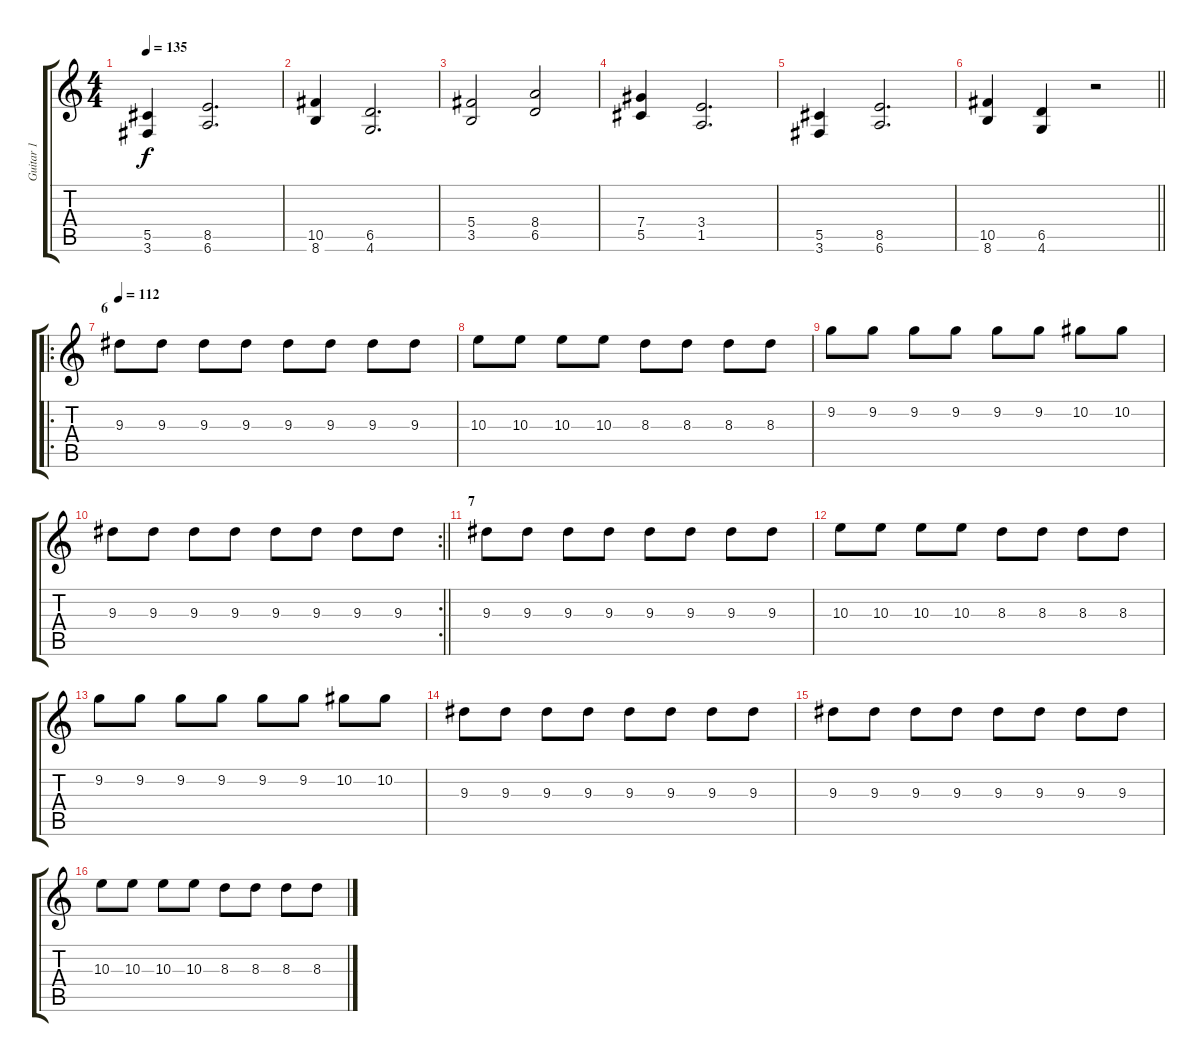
\track ("Guitar 1" "Guitar 1") {instrument distortionguitar}
\staff {score tabs}
\tuning (Eb4 Bb3 Gb3 Db3 Ab2 Eb2) {hide}
\ts (4 4)
\tempo 135
\clef g2
\ks c
(5.5 3.6).4{dy f} (8.5 6.6).2{d} |
(10.5 8.6).4 (6.5 4.6).2{d} |
(5.4 3.5).2 (8.4 6.5).2 |
(7.4 5.5).4 (3.4 1.5).2{d} |
(5.5 3.6).4 (8.5 6.6).2{d} |
\barLineRight lightlight
(10.5 8.6).4 (6.5 4.6).4 r.2 |
\ro
\section ("" "6")
\tempo 112
9.3.8 9.3.8 9.3.8 9.3.8 9.3.8 9.3.8 9.3.8 9.3.8 |
10.3.8 10.3.8 10.3.8 10.3.8 8.3.8 8.3.8 8.3.8 8.3.8 |
9.2.8 9.2.8 9.2.8 9.2.8 9.2.8 9.2.8 10.2.8 10.2.8 |
\rc 2
\barLineRight lightlight
9.3.8 9.3.8 9.3.8 9.3.8 9.3.8 9.3.8 9.3.8 9.3.8 |
\section ("" "7")
9.3.8 9.3.8 9.3.8 9.3.8 9.3.8 9.3.8 9.3.8 9.3.8 |
10.3.8 10.3.8 10.3.8 10.3.8 8.3.8 8.3.8 8.3.8 8.3.8 |
9.2.8 9.2.8 9.2.8 9.2.8 9.2.8 9.2.8 10.2.8 10.2.8 |
9.3.8 9.3.8 9.3.8 9.3.8 9.3.8 9.3.8 9.3.8 9.3.8 |
9.3.8 9.3.8 9.3.8 9.3.8 9.3.8 9.3.8 9.3.8 9.3.8 |
10.3.8 10.3.8 10.3.8 10.3.8 8.3.8 8.3.8 8.3.8 8.3.8
